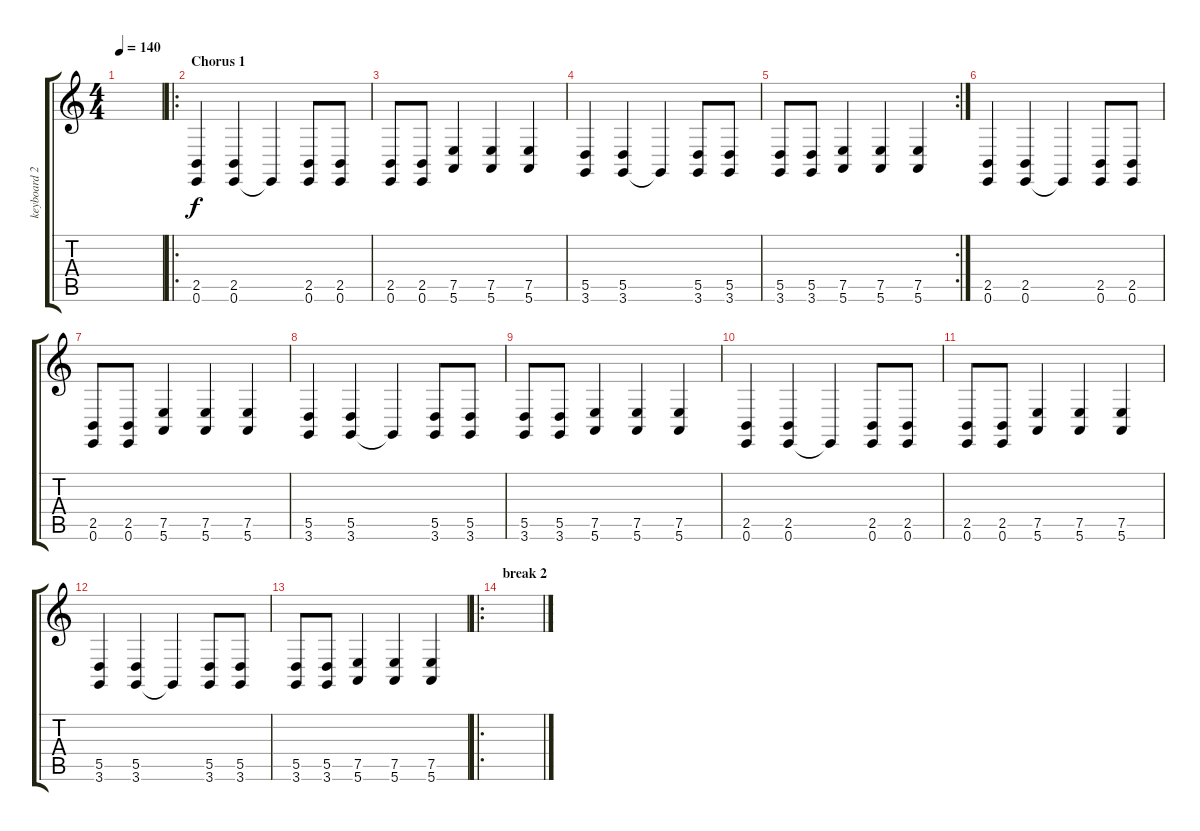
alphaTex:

\track ("keyboard 2" "keyboard 2") {instrument lead5charang}
\staff {score tabs}
\tuning (E4 B3 G3 D3 A2 E2) {hide}
\ts (4 4)
\tempo 140
\clef g2
\ks c
|
\ro
\section ("" "Chorus 1")
(2.5 0.6).4 (2.5 0.6).4 0.6{t}.4 (2.5 0.6).8 (2.5 0.6).8 |
(2.5 0.6).8 (2.5 0.6).8 (7.5 5.6).4 (7.5 5.6).4 (7.5 5.6).4 |
(5.5 3.6).4 (5.5 3.6).4 3.6{t}.4 (5.5 3.6).8 (5.5 3.6).8 |
\rc 2
(5.5 3.6).8 (5.5 3.6).8 (7.5 5.6).4 (7.5 5.6).4 (7.5 5.6).4 |
(2.5 0.6).4 (2.5 0.6).4 0.6{t}.4 (2.5 0.6).8 (2.5 0.6).8 |
(2.5 0.6).8 (2.5 0.6).8 (7.5 5.6).4 (7.5 5.6).4 (7.5 5.6).4 |
(5.5 3.6).4 (5.5 3.6).4 3.6{t}.4 (5.5 3.6).8 (5.5 3.6).8 |
(5.5 3.6).8 (5.5 3.6).8 (7.5 5.6).4 (7.5 5.6).4 (7.5 5.6).4 |
(2.5 0.6).4 (2.5 0.6).4 0.6{t}.4 (2.5 0.6).8 (2.5 0.6).8 |
(2.5 0.6).8 (2.5 0.6).8 (7.5 5.6).4 (7.5 5.6).4 (7.5 5.6).4 |
(5.5 3.6).4 (5.5 3.6).4 3.6{t}.4 (5.5 3.6).8 (5.5 3.6).8 |
(5.5 3.6).8 (5.5 3.6).8 (7.5 5.6).4 (7.5 5.6).4 (7.5 5.6).4 |
\ro
\section ("" "break 2")
